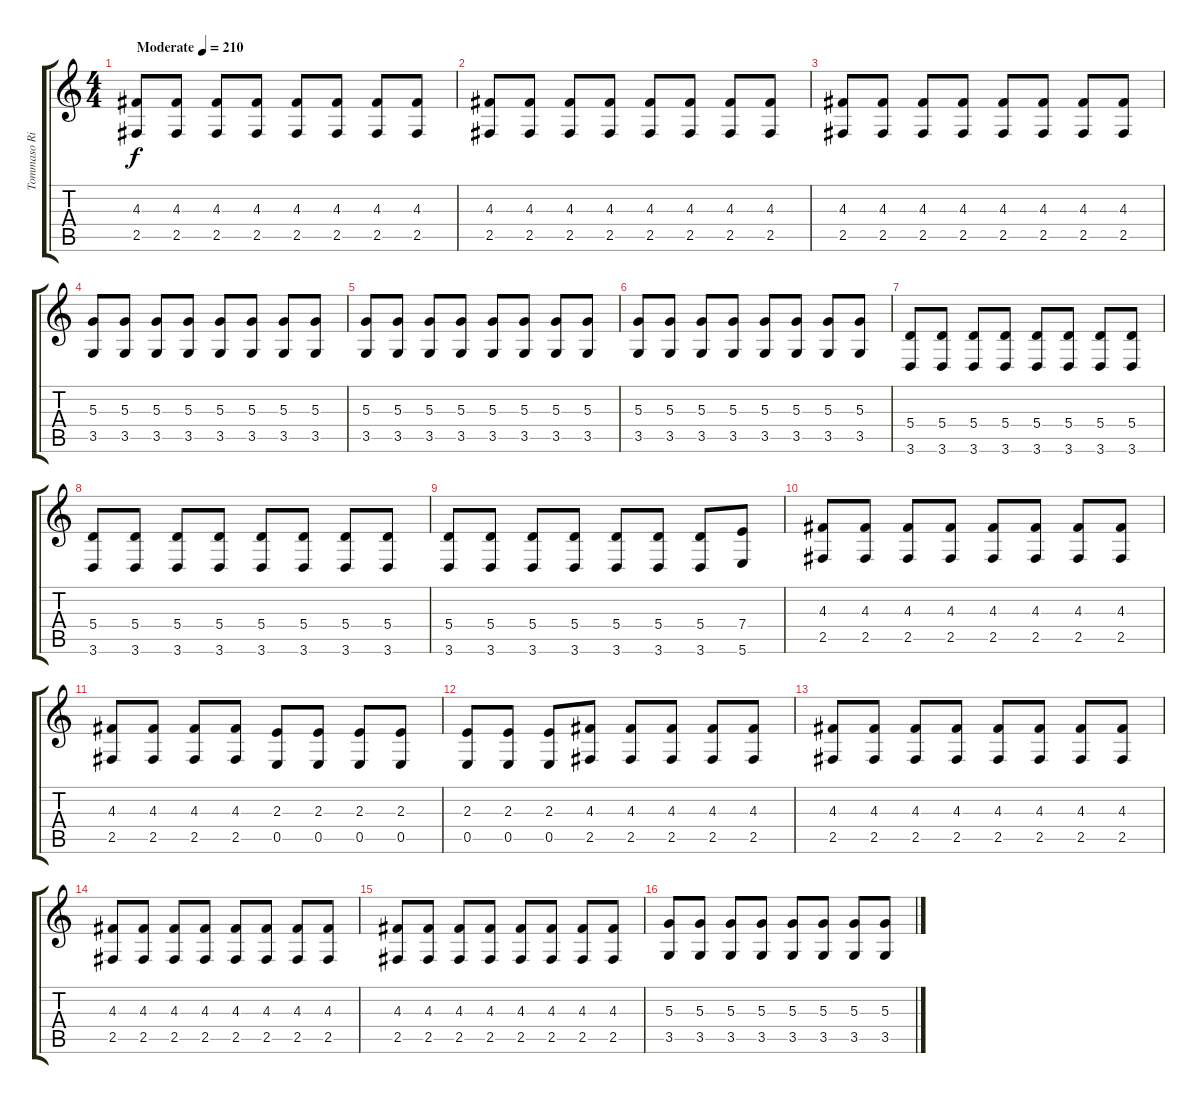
\track ("Tommaso Ricardi" "Tommaso Ri") {instrument overdrivenguitar}
\staff {score tabs}
\tuning (B3 Gb3 D3 A2 E2 B1) {hide}
\ts (4 4)
\tempo (210 "Moderate")
\clef g2
\ks c
(4.3 2.5).8{dy f instrument overdrivenguitar} (4.3 2.5).8 (4.3 2.5).8 (4.3 2.5).8 (4.3 2.5).8 (4.3 2.5).8 (4.3 2.5).8 (4.3 2.5).8 |
(4.3 2.5).8 (4.3 2.5).8 (4.3 2.5).8 (4.3 2.5).8 (4.3 2.5).8 (4.3 2.5).8 (4.3 2.5).8 (4.3 2.5).8 |
(4.3 2.5).8 (4.3 2.5).8 (4.3 2.5).8 (4.3 2.5).8 (4.3 2.5).8 (4.3 2.5).8 (4.3 2.5).8 (4.3 2.5).8 |
(5.3 3.5).8 (5.3 3.5).8 (5.3 3.5).8 (5.3 3.5).8 (5.3 3.5).8 (5.3 3.5).8 (5.3 3.5).8 (5.3 3.5).8 |
(5.3 3.5).8 (5.3 3.5).8 (5.3 3.5).8 (5.3 3.5).8 (5.3 3.5).8 (5.3 3.5).8 (5.3 3.5).8 (5.3 3.5).8 |
(5.3 3.5).8 (5.3 3.5).8 (5.3 3.5).8 (5.3 3.5).8 (5.3 3.5).8 (5.3 3.5).8 (5.3 3.5).8 (5.3 3.5).8 |
(5.4 3.6).8 (5.4 3.6).8 (5.4 3.6).8 (5.4 3.6).8 (5.4 3.6).8 (5.4 3.6).8 (5.4 3.6).8 (5.4 3.6).8 |
(5.4 3.6).8 (5.4 3.6).8 (5.4 3.6).8 (5.4 3.6).8 (5.4 3.6).8 (5.4 3.6).8 (5.4 3.6).8 (5.4 3.6).8 |
(5.4 3.6).8 (5.4 3.6).8 (5.4 3.6).8 (5.4 3.6).8 (5.4 3.6).8 (5.4 3.6).8 (5.4 3.6).8 (7.4 5.6).8 |
(4.3 2.5).8 (4.3 2.5).8 (4.3 2.5).8 (4.3 2.5).8 (4.3 2.5).8 (4.3 2.5).8 (4.3 2.5).8 (4.3 2.5).8 |
(4.3 2.5).8 (4.3 2.5).8 (4.3 2.5).8 (4.3 2.5).8 (2.3 0.5).8 (2.3 0.5).8 (2.3 0.5).8 (2.3 0.5).8 |
(2.3 0.5).8 (2.3 0.5).8 (2.3 0.5).8 (4.3 2.5).8 (4.3 2.5).8 (4.3 2.5).8 (4.3 2.5).8 (4.3 2.5).8 |
(4.3 2.5).8 (4.3 2.5).8 (4.3 2.5).8 (4.3 2.5).8 (4.3 2.5).8 (4.3 2.5).8 (4.3 2.5).8 (4.3 2.5).8 |
(4.3 2.5).8 (4.3 2.5).8 (4.3 2.5).8 (4.3 2.5).8 (4.3 2.5).8 (4.3 2.5).8 (4.3 2.5).8 (4.3 2.5).8 |
(4.3 2.5).8 (4.3 2.5).8 (4.3 2.5).8 (4.3 2.5).8 (4.3 2.5).8 (4.3 2.5).8 (4.3 2.5).8 (4.3 2.5).8 |
(5.3 3.5).8 (5.3 3.5).8 (5.3 3.5).8 (5.3 3.5).8 (5.3 3.5).8 (5.3 3.5).8 (5.3 3.5).8 (5.3 3.5).8
